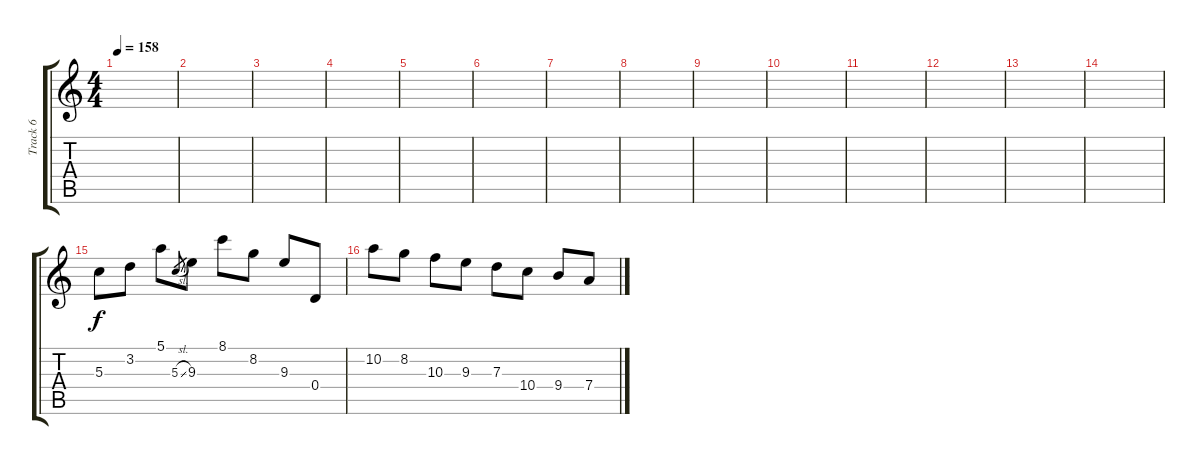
\track ("Track 6" "Track 6") {instrument acousticguitarsteel}
\staff {score tabs}
\tuning (E4 B3 G3 D3 A2 E2) {hide}
\ts (4 4)
\tempo 158
\clef g2
\ks c
|
|
|
|
|
|
|
|
|
|
|
|
|
|
5.3.8 3.2.8 5.1.8 5.3{sl}.8{gr} 9.3.8 8.1.8 8.2.8 9.3.8 0.4.8 |
10.2.8 8.2.8 10.3.8 9.3.8 7.3.8 10.4.8 9.4.8 7.4.8
